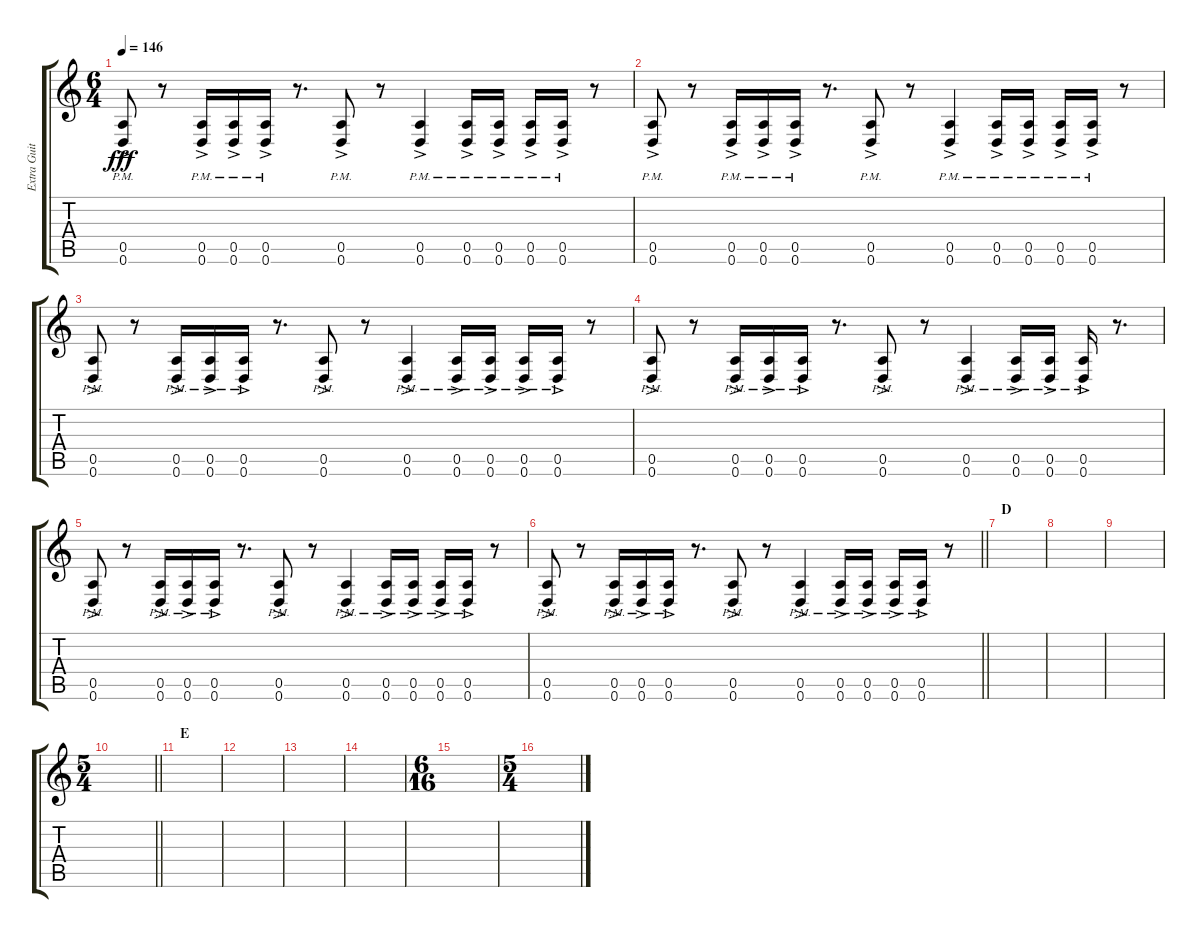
\track ("Extra Guitar" "Extra Guit") {instrument distortionguitar}
\staff {score tabs}
\tuning (E4 B3 G3 D3 A2 D2) {hide}
\ts (6 4)
\tempo 146
\clef g2
\ks c
(0.5{ac pm} 0.6{ac pm}).8{dy fff} r.8 (0.5{ac pm} 0.6{ac pm}).16 (0.5{ac pm} 0.6{ac pm}).16 (0.5{ac pm} 0.6{ac pm}).16 r.8{d} (0.5{ac pm} 0.6{ac pm}).8 r.8 (0.5{ac pm} 0.6{ac pm}).4 (0.5{ac pm} 0.6{ac pm}).16 (0.5{ac pm} 0.6{ac pm}).16 (0.5{ac pm} 0.6{ac pm}).16 (0.5{ac pm} 0.6{ac pm}).16 r.8 |
(0.5{ac pm} 0.6{ac pm}).8 r.8 (0.5{ac pm} 0.6{ac pm}).16 (0.5{ac pm} 0.6{ac pm}).16 (0.5{ac pm} 0.6{ac pm}).16 r.8{d} (0.5{ac pm} 0.6{ac pm}).8 r.8 (0.5{ac pm} 0.6{ac pm}).4 (0.5{ac pm} 0.6{ac pm}).16 (0.5{ac pm} 0.6{ac pm}).16 (0.5{ac pm} 0.6{ac pm}).16 (0.5{ac pm} 0.6{ac pm}).16 r.8 |
(0.5{ac pm} 0.6{ac pm}).8 r.8 (0.5{ac pm} 0.6{ac pm}).16 (0.5{ac pm} 0.6{ac pm}).16 (0.5{ac pm} 0.6{ac pm}).16 r.8{d} (0.5{ac pm} 0.6{ac pm}).8 r.8 (0.5{ac pm} 0.6{ac pm}).4 (0.5{ac pm} 0.6{ac pm}).16 (0.5{ac pm} 0.6{ac pm}).16 (0.5{ac pm} 0.6{ac pm}).16 (0.5{ac pm} 0.6{ac pm}).16 r.8 |
(0.5{ac pm} 0.6{ac pm}).8 r.8 (0.5{ac pm} 0.6{ac pm}).16 (0.5{ac pm} 0.6{ac pm}).16 (0.5{ac pm} 0.6{ac pm}).16 r.8{d} (0.5{ac pm} 0.6{ac pm}).8 r.8 (0.5{ac pm} 0.6{ac pm}).4 (0.5{ac pm} 0.6{ac pm}).16 (0.5{ac pm} 0.6{ac pm}).16 (0.5{ac pm} 0.6{ac pm}).16 r.8{d} |
(0.5{ac pm} 0.6{ac pm}).8 r.8 (0.5{ac pm} 0.6{ac pm}).16 (0.5{ac pm} 0.6{ac pm}).16 (0.5{ac pm} 0.6{ac pm}).16 r.8{d} (0.5{ac pm} 0.6{ac pm}).8 r.8 (0.5{ac pm} 0.6{ac pm}).4 (0.5{ac pm} 0.6{ac pm}).16 (0.5{ac pm} 0.6{ac pm}).16 (0.5{ac pm} 0.6{ac pm}).16 (0.5{ac pm} 0.6{ac pm}).16 r.8 |
\barLineRight lightlight
(0.5{ac pm} 0.6{ac pm}).8 r.8 (0.5{ac pm} 0.6{ac pm}).16 (0.5{ac pm} 0.6{ac pm}).16 (0.5{ac pm} 0.6{ac pm}).16 r.8{d} (0.5{ac pm} 0.6{ac pm}).8 r.8 (0.5{ac pm} 0.6{ac pm}).4 (0.5{ac pm} 0.6{ac pm}).16 (0.5{ac pm} 0.6{ac pm}).16 (0.5{ac pm} 0.6{ac pm}).16 (0.5{ac pm} 0.6{ac pm}).16 r.8 |
\section ("" "D")
|
|
|
\ts (5 4)
\barLineRight lightlight
|
\section ("" "E")
|
|
|
|
\ts (6 16)
|
\ts (5 4)
